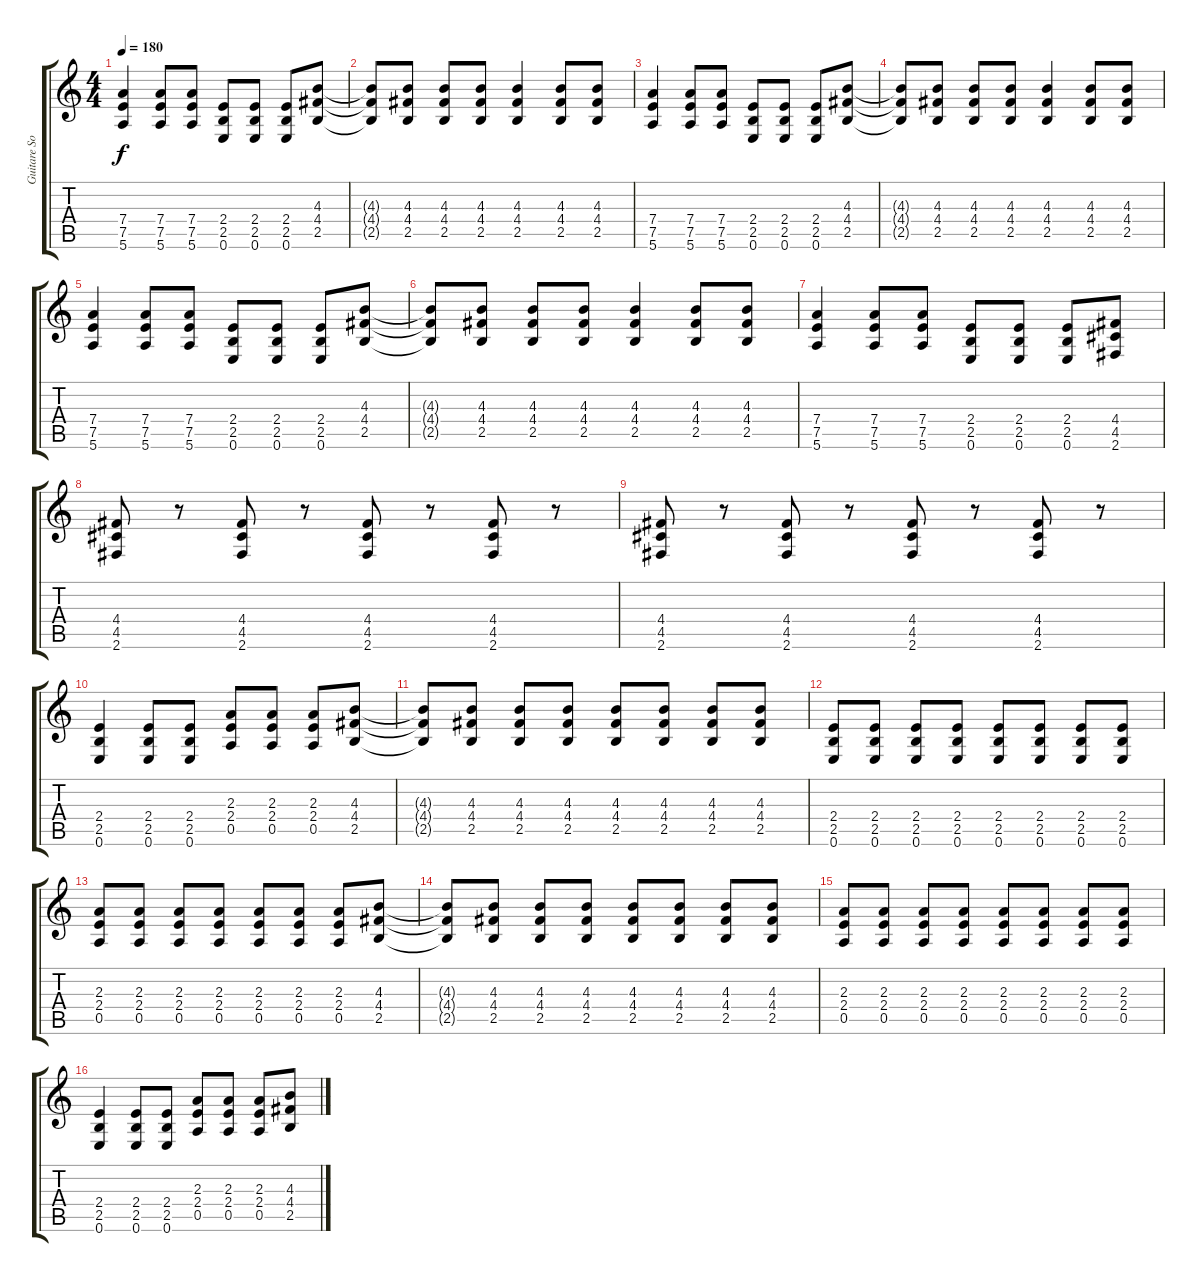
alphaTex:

\track ("Guitare Soliste - Dave" "Guitare So") {instrument distortionguitar}
\staff {score tabs}
\tuning (E4 B3 G3 D3 A2 E2) {hide}
\ts (4 4)
\tempo 180
\clef g2
\ks c
(7.4 7.5 5.6).4{dy f} (7.4 7.5 5.6).8 (7.4 7.5 5.6).8 (2.4 2.5 0.6).8 (2.4 2.5 0.6).8 (2.4 2.5 0.6).8 (4.3 4.4 2.5).8 |
(4.3{t} 4.4{t} 2.5{t}).8 (4.3 4.4 2.5).8 (4.3 4.4 2.5).8 (4.3 4.4 2.5).8 (4.3 4.4 2.5).4 (4.3 4.4 2.5).8 (4.3 4.4 2.5).8 |
(7.4 7.5 5.6).4 (7.4 7.5 5.6).8 (7.4 7.5 5.6).8 (2.4 2.5 0.6).8 (2.4 2.5 0.6).8 (2.4 2.5 0.6).8 (4.3 4.4 2.5).8 |
(4.3{t} 4.4{t} 2.5{t}).8 (4.3 4.4 2.5).8 (4.3 4.4 2.5).8 (4.3 4.4 2.5).8 (4.3 4.4 2.5).4 (4.3 4.4 2.5).8 (4.3 4.4 2.5).8 |
(7.4 7.5 5.6).4 (7.4 7.5 5.6).8 (7.4 7.5 5.6).8 (2.4 2.5 0.6).8 (2.4 2.5 0.6).8 (2.4 2.5 0.6).8 (4.3 4.4 2.5).8 |
(4.3{t} 4.4{t} 2.5{t}).8 (4.3 4.4 2.5).8 (4.3 4.4 2.5).8 (4.3 4.4 2.5).8 (4.3 4.4 2.5).4 (4.3 4.4 2.5).8 (4.3 4.4 2.5).8 |
(7.4 7.5 5.6).4 (7.4 7.5 5.6).8 (7.4 7.5 5.6).8 (2.4 2.5 0.6).8 (2.4 2.5 0.6).8 (2.4 2.5 0.6).8 (4.4 4.5 2.6).8 |
(4.4 4.5 2.6).8 r.8 (4.4 4.5 2.6).8 r.8 (4.4 4.5 2.6).8 r.8 (4.4 4.5 2.6).8 r.8 |
(4.4 4.5 2.6).8 r.8 (4.4 4.5 2.6).8 r.8 (4.4 4.5 2.6).8 r.8 (4.4 4.5 2.6).8 r.8 |
(2.4 2.5 0.6).4 (2.4 2.5 0.6).8 (2.4 2.5 0.6).8 (2.3 2.4 0.5).8 (2.3 2.4 0.5).8 (2.3 2.4 0.5).8 (4.3 4.4 2.5).8 |
(4.3{t} 4.4{t} 2.5{t}).8 (4.3 4.4 2.5).8 (4.3 4.4 2.5).8 (4.3 4.4 2.5).8 (4.3 4.4 2.5).8 (4.3 4.4 2.5).8 (4.3 4.4 2.5).8 (4.3 4.4 2.5).8 |
(2.4 2.5 0.6).8 (2.4 2.5 0.6).8 (2.4 2.5 0.6).8 (2.4 2.5 0.6).8 (2.4 2.5 0.6).8 (2.4 2.5 0.6).8 (2.4 2.5 0.6).8 (2.4 2.5 0.6).8 |
(2.3 2.4 0.5).8 (2.3 2.4 0.5).8 (2.3 2.4 0.5).8 (2.3 2.4 0.5).8 (2.3 2.4 0.5).8 (2.3 2.4 0.5).8 (2.3 2.4 0.5).8 (4.3 4.4 2.5).8 |
(4.3{t} 4.4{t} 2.5{t}).8 (4.3 4.4 2.5).8 (4.3 4.4 2.5).8 (4.3 4.4 2.5).8 (4.3 4.4 2.5).8 (4.3 4.4 2.5).8 (4.3 4.4 2.5).8 (4.3 4.4 2.5).8 |
(2.3 2.4 0.5).8 (2.3 2.4 0.5).8 (2.3 2.4 0.5).8 (2.3 2.4 0.5).8 (2.3 2.4 0.5).8 (2.3 2.4 0.5).8 (2.3 2.4 0.5).8 (2.3 2.4 0.5).8 |
(2.4 2.5 0.6).4 (2.4 2.5 0.6).8 (2.4 2.5 0.6).8 (2.3 2.4 0.5).8 (2.3 2.4 0.5).8 (2.3 2.4 0.5).8 (4.3 4.4 2.5).8
